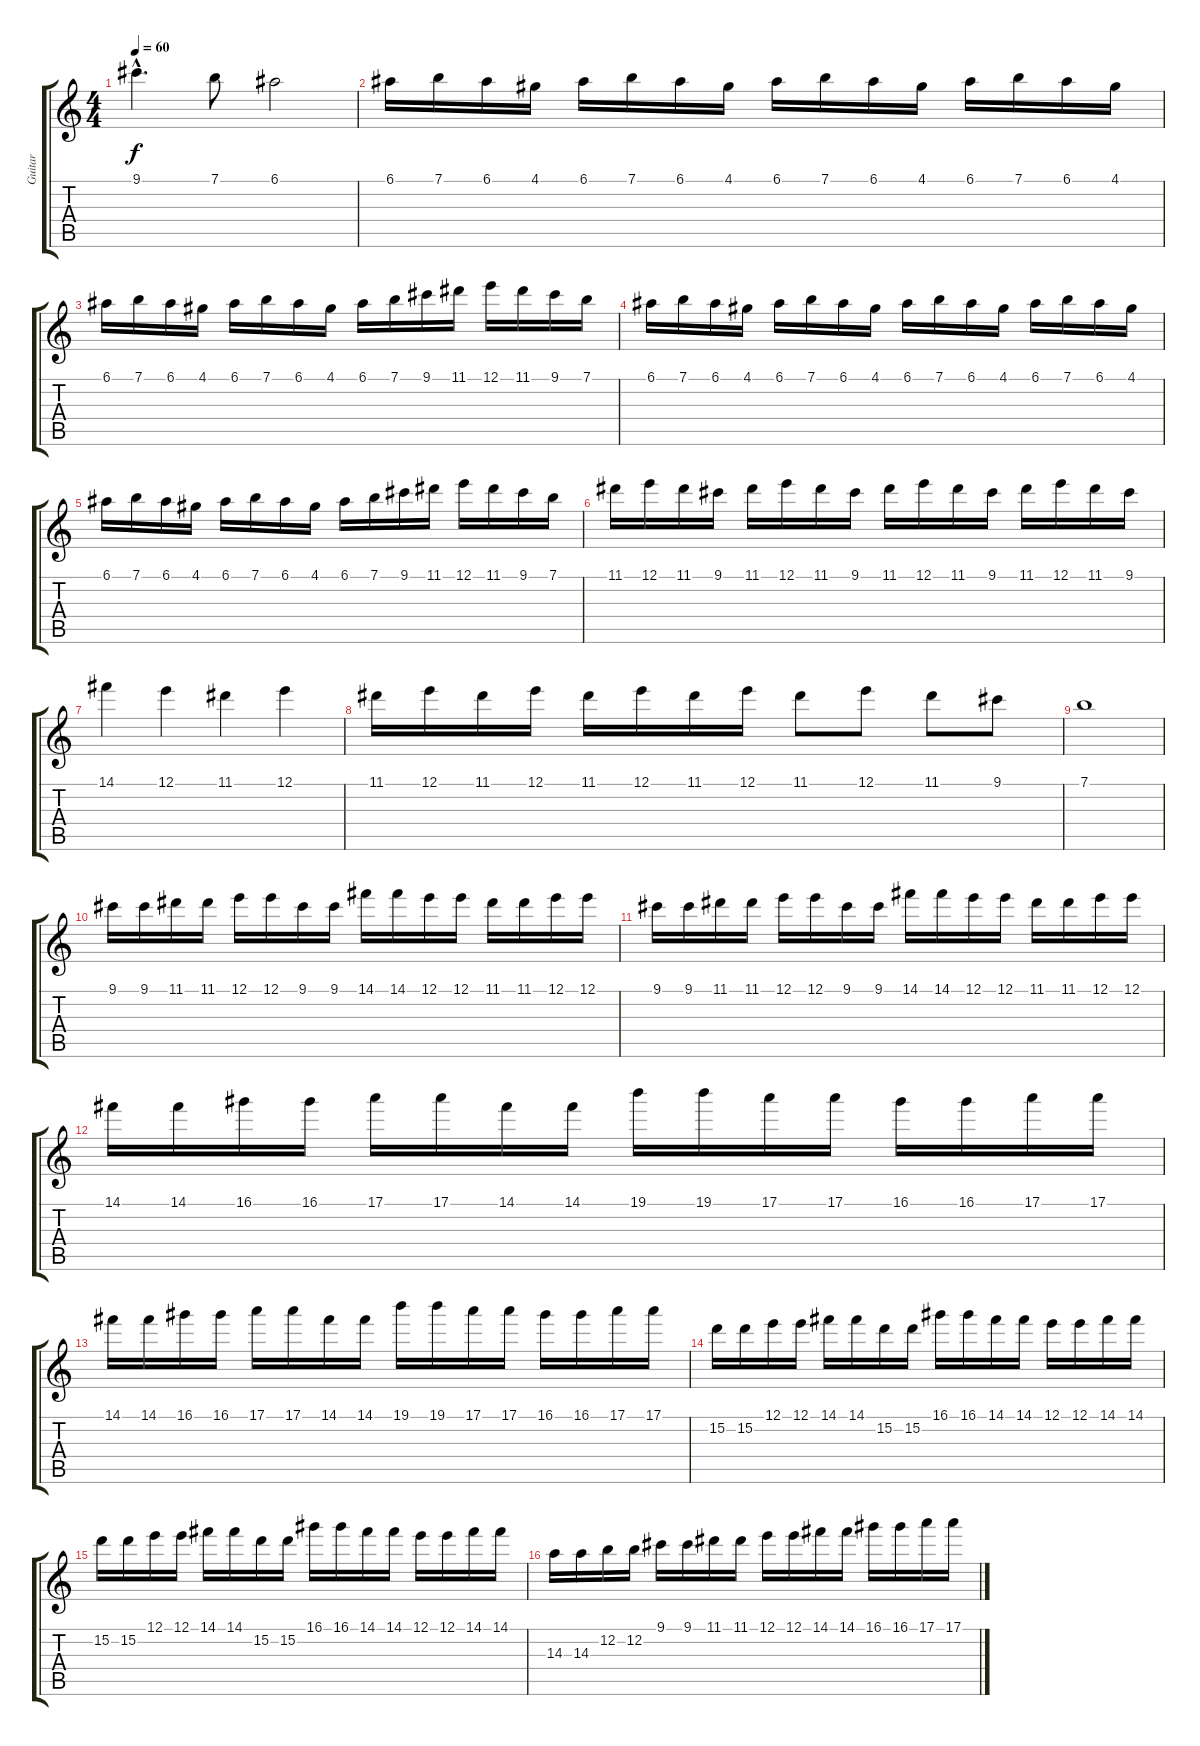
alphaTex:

\track ("Guitar" "Guitar") {instrument distortionguitar}
\staff {score tabs}
\tuning (E4 B3 G3 D3 A2 E2) {hide}
\ts (4 4)
\tempo 60
\clef g2
\ks c
9.1{hac}.4{d dy f} 7.1.8 6.1.2 |
6.1.16 7.1.16 6.1.16 4.1.16 6.1.16 7.1.16 6.1.16 4.1.16 6.1.16 7.1.16 6.1.16 4.1.16 6.1.16 7.1.16 6.1.16 4.1.16 |
6.1.16 7.1.16 6.1.16 4.1.16 6.1.16 7.1.16 6.1.16 4.1.16 6.1.16 7.1.16 9.1.16 11.1.16 12.1.16 11.1.16 9.1.16 7.1.16 |
6.1.16 7.1.16 6.1.16 4.1.16 6.1.16 7.1.16 6.1.16 4.1.16 6.1.16 7.1.16 6.1.16 4.1.16 6.1.16 7.1.16 6.1.16 4.1.16 |
6.1.16 7.1.16 6.1.16 4.1.16 6.1.16 7.1.16 6.1.16 4.1.16 6.1.16 7.1.16 9.1.16 11.1.16 12.1.16 11.1.16 9.1.16 7.1.16 |
11.1.16 12.1.16 11.1.16 9.1.16 11.1.16 12.1.16 11.1.16 9.1.16 11.1.16 12.1.16 11.1.16 9.1.16 11.1.16 12.1.16 11.1.16 9.1.16 |
14.1.4 12.1.4 11.1.4 12.1.4 |
11.1.16 12.1.16 11.1.16 12.1.16 11.1.16 12.1.16 11.1.16 12.1.16 11.1.8 12.1.8 11.1.8 9.1.8 |
7.1.1 |
9.1.16 9.1.16 11.1.16 11.1.16 12.1.16 12.1.16 9.1.16 9.1.16 14.1.16 14.1.16 12.1.16 12.1.16 11.1.16 11.1.16 12.1.16 12.1.16 |
9.1.16 9.1.16 11.1.16 11.1.16 12.1.16 12.1.16 9.1.16 9.1.16 14.1.16 14.1.16 12.1.16 12.1.16 11.1.16 11.1.16 12.1.16 12.1.16 |
14.1.16 14.1.16 16.1.16 16.1.16 17.1.16 17.1.16 14.1.16 14.1.16 19.1.16 19.1.16 17.1.16 17.1.16 16.1.16 16.1.16 17.1.16 17.1.16 |
14.1.16 14.1.16 16.1.16 16.1.16 17.1.16 17.1.16 14.1.16 14.1.16 19.1.16 19.1.16 17.1.16 17.1.16 16.1.16 16.1.16 17.1.16 17.1.16 |
15.2.16 15.2.16 12.1.16 12.1.16 14.1.16 14.1.16 15.2.16 15.2.16 16.1.16 16.1.16 14.1.16 14.1.16 12.1.16 12.1.16 14.1.16 14.1.16 |
15.2.16 15.2.16 12.1.16 12.1.16 14.1.16 14.1.16 15.2.16 15.2.16 16.1.16 16.1.16 14.1.16 14.1.16 12.1.16 12.1.16 14.1.16 14.1.16 |
14.3.16 14.3.16 12.2.16 12.2.16 9.1.16 9.1.16 11.1.16 11.1.16 12.1.16 12.1.16 14.1.16 14.1.16 16.1.16 16.1.16 17.1.16 17.1.16
